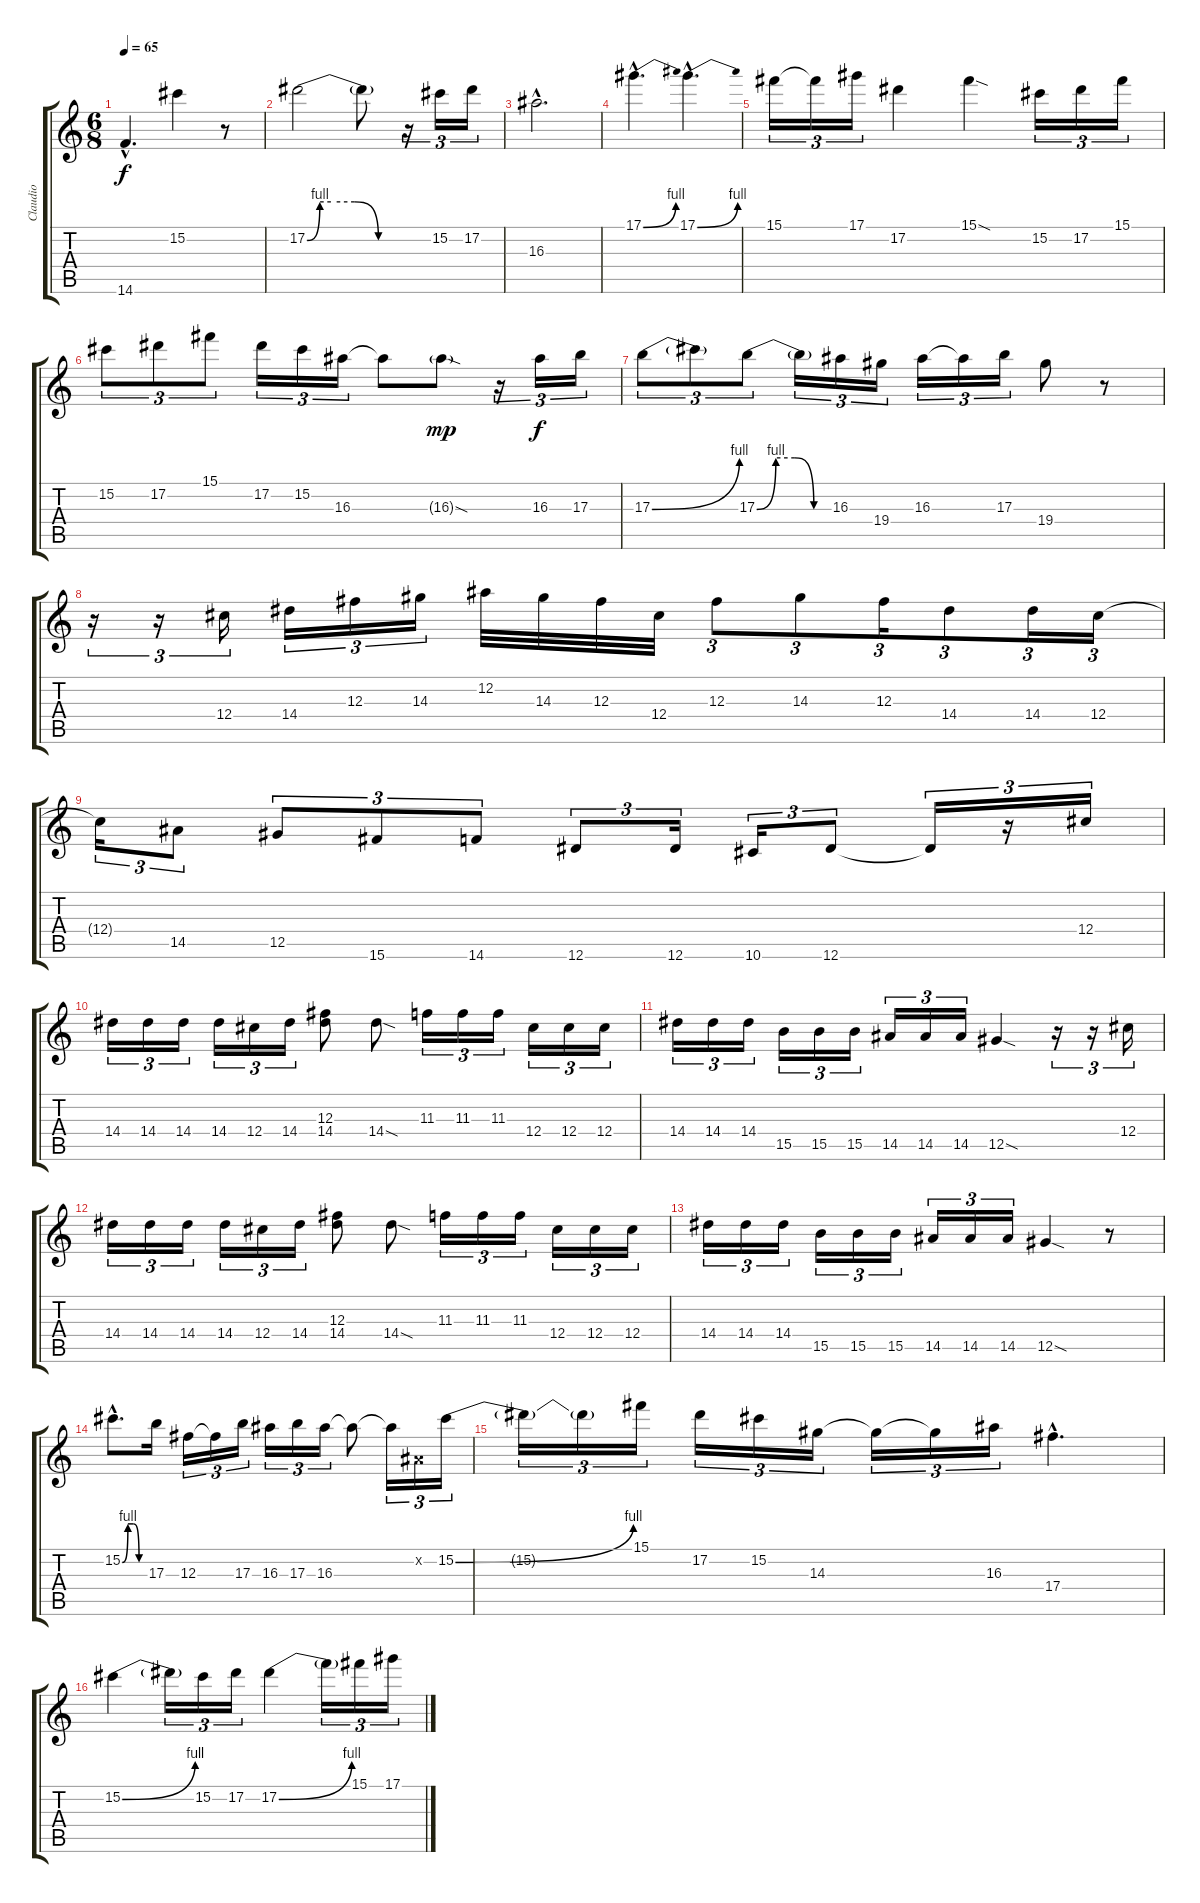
\track ("Claudio" "Claudio") {instrument distortionguitar}
\staff {score tabs}
\tuning (Eb4 Bb3 Gb3 Db3 Ab2 Eb2) {hide}
\ts (6 8)
\tempo 65
\clef g2
\ks c
14.6{hac}.4{d dy f} 15.2.4 r.8 |
17.2{be (custom 0 0 8 4 15 4 30 4 45 0 60 0)}.2 17.2{t}.8 r.16{tu (3 2)} 15.2.16{tu (3 2)} 17.2.16{tu (3 2)} |
16.3{hac}.2{d} |
17.1{be (bend 0 0 60 4) hac}.4{d} 17.1{be (bend 0 0 60 4) hac}.4{d} |
15.1.16{tu (3 2)} 15.1{t}.16{tu (3 2)} 17.1.16{tu (3 2)} 17.2.4 15.1{sod}.4 15.2.16{tu (3 2)} 17.2.16{tu (3 2)} 15.1.16{tu (3 2)} |
15.2.8{tu (3 2)} 17.2.8{tu (3 2)} 15.1.8{tu (3 2)} 17.2.16{tu (3 2)} 15.2.16{tu (3 2)} 16.3.16{tu (3 2)} 16.3{t}.8 16.3{sod g}.8{dy mp} r.16{tu (3 2)} 16.3.16{tu (3 2) dy f} 17.3.16{tu (3 2)} |
17.3{be (bend 0 0 60 4)}.8{tu (3 2)} 17.3{t}.8{tu (3 2)} 17.3{be (custom 0 0 15 4 30 4 45 0 60 0)}.8{tu (3 2)} 17.3{t}.16{tu (3 2)} 16.3.16{tu (3 2)} 19.4.16{tu (3 2)} 16.3.16{tu (3 2)} 16.3{t}.16{tu (3 2)} 17.3.16{tu (3 2)} 19.4.8 r.8 |
r.16{tu (3 2)} r.16{tu (3 2)} 12.4.16{tu (3 2)} 14.4.16{tu (3 2)} 12.3.16{tu (3 2)} 14.3.16{tu (3 2)} 12.2.32 14.3.32 12.3.32 12.4.32 12.3.8{tu (3 2)} 14.3.8{tu (3 2)} 12.3.16{tu (3 2)} 14.4.8{tu (3 2)} 14.4.16{tu (3 2)} 12.4.16{tu (3 2)} |
12.4{t}.16{tu (3 2)} 14.5.8{tu (3 2)} 12.5.8{tu (3 2)} 15.6.8{tu (3 2)} 14.6.8{tu (3 2)} 12.6.8{tu (3 2)} 12.6.16{tu (3 2)} 10.6.16{tu (3 2)} 12.6.8{tu (3 2)} 12.6{t}.16{tu (3 2)} r.16{tu (3 2)} 12.4.16{tu (3 2)} |
14.4.16{tu (3 2)} 14.4.16{tu (3 2)} 14.4.16{tu (3 2)} 14.4.16{tu (3 2)} 12.4.16{tu (3 2)} 14.4.16{tu (3 2)} (12.3 14.4).8 14.4{sod}.8 11.3.16{tu (3 2)} 11.3.16{tu (3 2)} 11.3.16{tu (3 2)} 12.4.16{tu (3 2)} 12.4.16{tu (3 2)} 12.4.16{tu (3 2)} |
14.4.16{tu (3 2)} 14.4.16{tu (3 2)} 14.4.16{tu (3 2)} 15.5.16{tu (3 2)} 15.5.16{tu (3 2)} 15.5.16{tu (3 2)} 14.5.16{tu (3 2)} 14.5.16{tu (3 2)} 14.5.16{tu (3 2)} 12.5{sod}.4 r.16{tu (3 2)} r.16{tu (3 2)} 12.4.16{tu (3 2)} |
14.4.16{tu (3 2)} 14.4.16{tu (3 2)} 14.4.16{tu (3 2)} 14.4.16{tu (3 2)} 12.4.16{tu (3 2)} 14.4.16{tu (3 2)} (12.3 14.4).8 14.4{sod}.8 11.3.16{tu (3 2)} 11.3.16{tu (3 2)} 11.3.16{tu (3 2)} 12.4.16{tu (3 2)} 12.4.16{tu (3 2)} 12.4.16{tu (3 2)} |
14.4.16{tu (3 2)} 14.4.16{tu (3 2)} 14.4.16{tu (3 2)} 15.5.16{tu (3 2)} 15.5.16{tu (3 2)} 15.5.16{tu (3 2)} 14.5.16{tu (3 2)} 14.5.16{tu (3 2)} 14.5.16{tu (3 2)} 12.5{sod}.4 r.8 |
15.2{be (custom 0 0 15 4 30 4 45 0 60 0) hac}.8{d} 17.3.16 12.3.16{tu (3 2)} 12.3{t}.16{tu (3 2)} 17.3.16{tu (3 2)} 16.3.16{tu (3 2)} 17.3.16{tu (3 2)} 16.3.16{tu (3 2)} 16.3{t}.8 16.3{t}.16{tu (3 2)} 0.2{x}.16{tu (3 2)} 15.2{be (bend 0 0 60 4)}.16{tu (3 2)} |
15.2{t}.16{tu (3 2)} 15.2{t}.16{tu (3 2)} 15.1.16{tu (3 2)} 17.2.16{tu (3 2)} 15.2.16{tu (3 2)} 14.3.16{tu (3 2)} 14.3{t}.16{tu (3 2)} 14.3{t}.16{tu (3 2)} 16.3.16{tu (3 2)} 17.4{hac}.4{d} |
15.2{be (bend 0 0 60 4)}.4 15.2{t}.16{tu (3 2)} 15.2.16{tu (3 2)} 17.2.16{tu (3 2)} 17.2{be (bend 0 0 60 4)}.4 17.2{t}.16{tu (3 2)} 15.1.16{tu (3 2)} 17.1.16{tu (3 2)}
